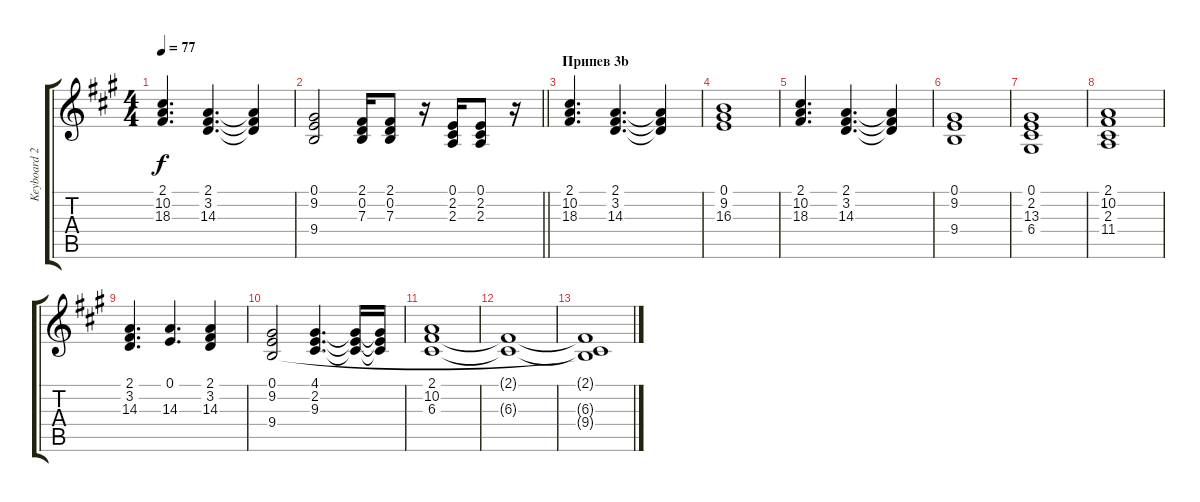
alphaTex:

\track ("Keyboard 2" "Keyboard 2") {instrument synthstrings1}
\staff {score tabs}
\tuning (E4 B3 G3 D3 A2 E2) {hide}
\ts (4 4)
\tempo 77
\clef g2
\ks f#minor
(2.1 10.2 18.3).4{d dy f} (2.1 3.2 14.3).4{d} (2.1{t} 3.2{t} 14.3{t}).4 |
\barLineRight lightlight
(0.1 9.2 9.4).2 (2.1 0.2 7.3).16 (2.1 0.2 7.3).8 r.16 (0.1 2.2 2.3).16 (0.1 2.2 2.3).8 r.16 |
\section ("" "Припев 3b")
(2.1 10.2 18.3).4{d volume 8 instrument choiraahs} (2.1 3.2 14.3).4{d} (2.1{t} 3.2{t} 14.3{t}).4 |
(0.1 9.2 16.3).1 |
(2.1 10.2 18.3).4{d} (2.1 3.2 14.3).4{d} (2.1{t} 3.2{t} 14.3{t}).4 |
(0.1 9.2 9.4).1 |
(0.1 2.2 13.3 6.4).1 |
(2.1 10.2 2.3 11.4).1 |
(2.1 3.2 14.3).4{d} (0.1 14.3).4{d} (2.1 3.2 14.3).4 |
(0.1 9.2 9.4).2 (4.1 2.2 9.3).4{d} (4.1{t} 2.2{t} 9.3{t}).16 (4.1{t} 2.2{t} 9.3{t}).16{volume 5} |
(2.1 10.2 6.3).1{volume 0} |
(2.1{t} 6.3{t}).1 |
(2.1{t} 6.3{t} 9.4{t}).1
